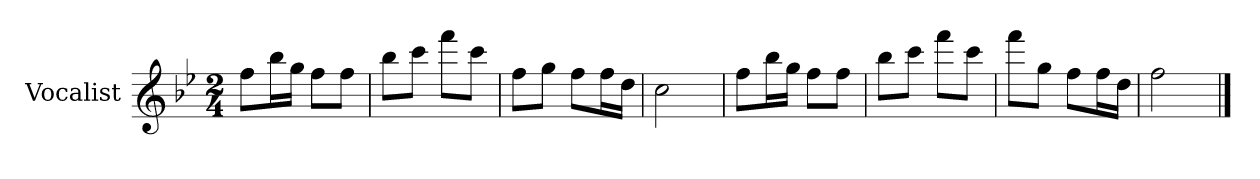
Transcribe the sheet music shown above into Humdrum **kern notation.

**kern
*part1
*staff1
*I"Vocalist
*k[b-e-]
*B-:
*M2/4
=
8ffL
16bb-L
16ggJJ
8ffL
8ffJ
=1
8bb-L
8cccJ
8fffL
8cccJ
=2
8ffL
8ggJ
8ffL
16ffL
16ddJJ
=3
2cc
=4
8ffL
16bb-L
16ggJJ
8ffL
8ffJ
=5
8bb-L
8cccJ
8fffL
8cccJ
=6
8fffL
8ggJ
8ffL
16ffL
16ddJJ
=7
2ff
==
*-
